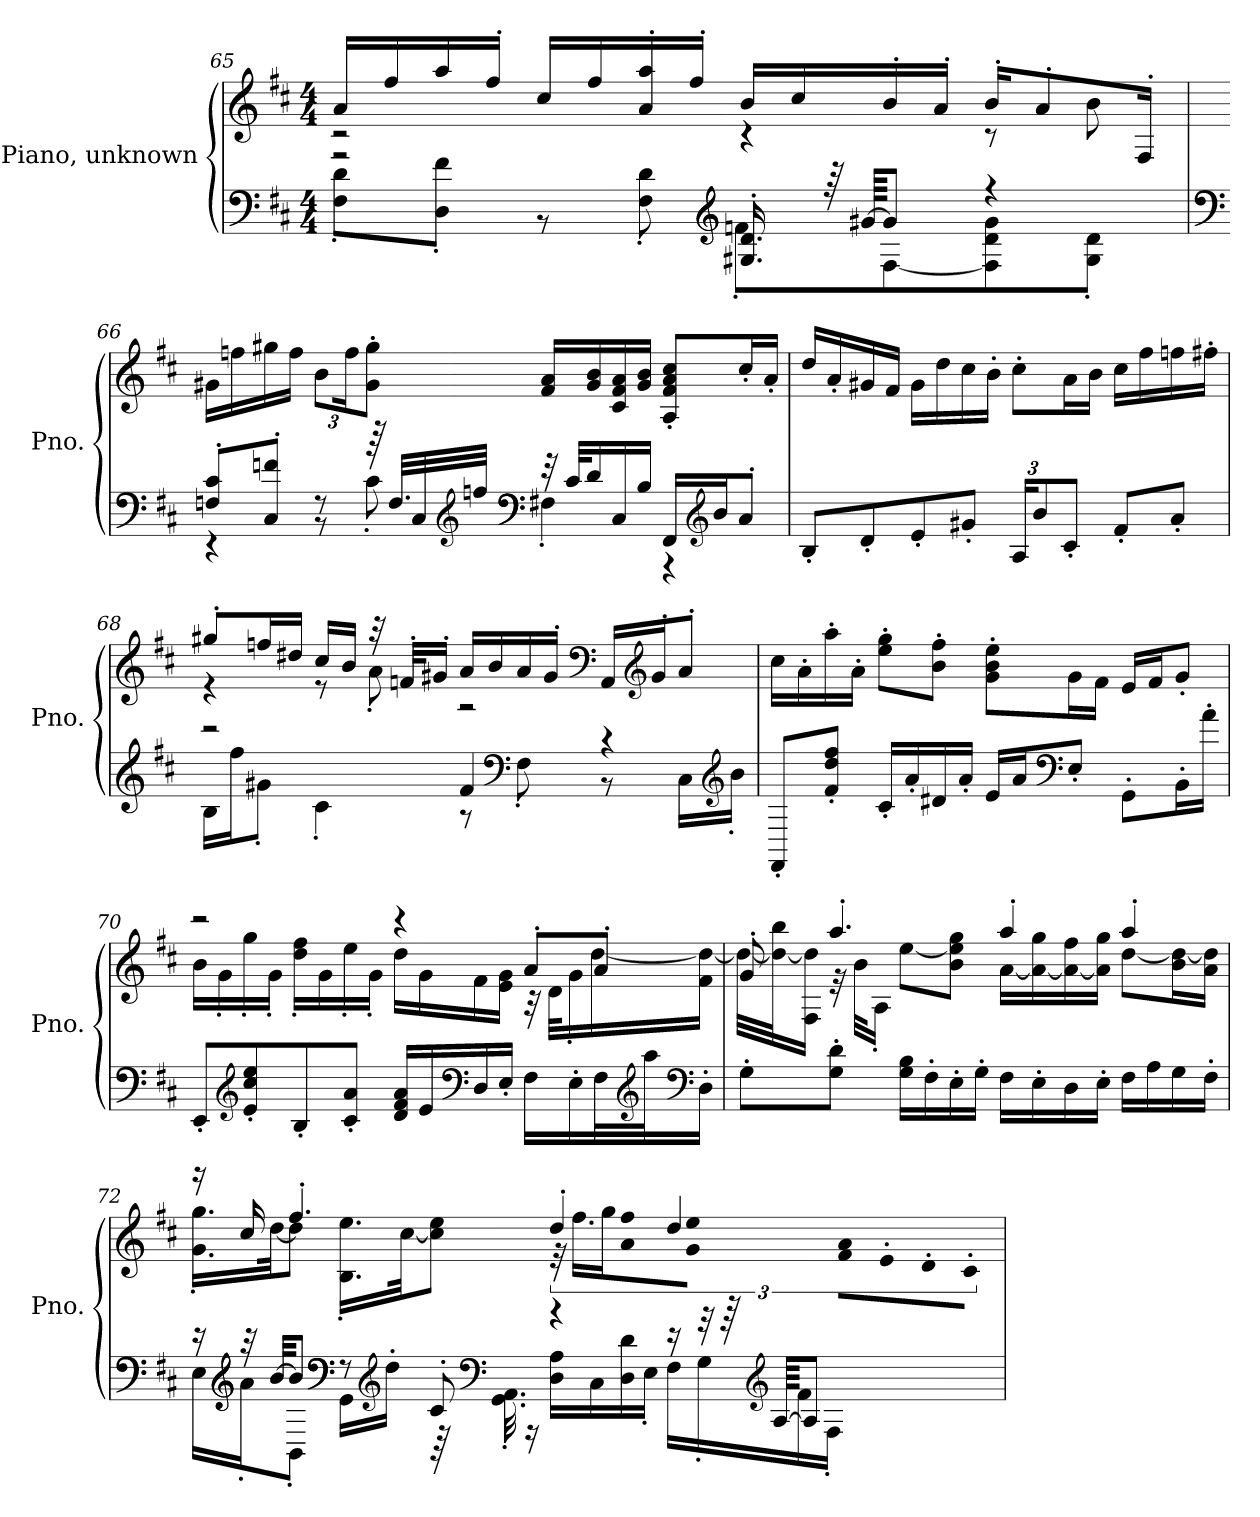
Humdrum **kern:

**kern	**kern
*part1	*part1
*staff2	*staff1
*I"Piano, unknown	*
*I'Pno.	*
!!LO:LB:g=z
*clefF4	*clefG2
*k[f#c#]	*k[f#c#]
*M4/4	*M4/4
=65	=65
*^	*^
2r	8F#\' 8d\'L	16a/LL	2r
.	.	16ff#/	.
.	8D\' 8f#\'J	16aa/	.
.	.	16ff#'/JJ	.
.	8r	16cc#/LL	.
.	.	16ff#/	.
.	8F#\' 8d\'	16a/' 16aa/'	.
.	.	16ff#'/JJ	.
*clefG2	*	*	*
16.G#X/' 16.d/'	8fn'\L	16b/LL	4r
.	.	16cc#/	.
64r	.	.	.
[64g#X/KKKL	.	.	.
8g#/J]	[8F#\	16b'/	.
.	.	16a'/JJ	.
4r	8F#\] 8d\ 8g#\	16b'/KL	8r
.	.	8a'/	.
.	8G#\' 8d\'J	.	8b\
.	.	16F#'/Jk	.
*	*	*v	*v
!!LO:LB:g=z
=66	=66	=66
*clefF4	*	*
8Fn/' 8c#/'L	4r	16g#X\LL
.	.	16ffn\
8C#/' 8fn/'J	.	16gg#X\
.	.	16ff\JJ
*	*	*Xbrackettup
8r	8r	12b\L
.	.	24ff\K
64r	8c#'\	8g#\' 8gg#\'J
32.F/LLL	.	.
32C#/	.	.
*clefG2	*	*
32ffn/JJJ	.	.
*clefF4	*	*
32r	4F#X'\	16f#/ 16a/LL
32c#/KLL	.	.
16d/	.	16g#/ 16b/
16C#/	.	16c#/ 16f#/ 16a/
16B/JJ	.	16g#/ 16b/JJ
16FF#/LL	4r	8A/' 8f#/' 8a/' 8cc#/'L
*clefG2	*	*
16b/J	.	.
8a'/J	.	16cc#'/L
.	.	16a'/JJ
*v	*v	*
!!LO:PB:g=z
=67	=67
8B'/L	16dd/LL
.	16a'/
8d'/	16g#X/
.	16f#/JJ
8e'/	16g#\LL
.	16dd\
8g#X'/J	16cc#\
.	16b'\JJ
*Xbrackettup	*
24A/KL	8cc#'\L
12b/	.
8c#'/J	16a\L
.	16b\JJ
8f#'/L	16cc#\LL
.	16ff#\
8a'/J	16ffn\
.	16ff#X'\JJ
=68	=68
*^	*^
2r	16B\LL	8gg#X'/L	4r
.	16ff#\J	.	.
.	8g#X'\J	16ffn/L	.
.	.	16dd#X/JJ	.
.	4c#'\	16cc#/LL	8r
.	.	16b/JJ	.
.	.	32r	8a'\
.	.	32fn'/KLL	.
.	.	16g#X'/JJ	.
4f#/	8r	16a/LL	2r
.	.	16b/	.
*clefF4	*	*	*
.	8F#'\	16a/	.
.	.	16g#'/JJ	.
*	*	*clefF4	*
4r	8r	16AA/LL	.
*	*	*clefG2	*
.	.	16g#'/J	.
.	16C#\LL	8a'/J	.
*clefG2	*	*	*
.	16b'\JJ	.	.
*v	*v	*	*
*	*v	*v
!!LO:LB:g=z
=69	=69
8FF#'/L	16cc#\LL
.	16a'\
8f#/' 8dd/' 8ff#/'J	16aa'\
.	16a'\JJ
16c#'/LL	8ee\' 8gg\'L
16a'/	.
16d#X/	8b\' 8ff#\'J
16a'/JJ	.
16e/LL	8g\' 8b\' 8ee\'L
16a/J	.
*clefF4	*
8E'/J	16g\L
.	16f#\JJ
8GG'\L	16e/LL
.	16f#/J
16BB'\L	8g'/J
16a'\JJ	.
=70	=70
*	*^
8EE'/L	2r	16b\LL
.	.	16g'\
*clefG2	*	*
8e/' 8cc#/' 8ee/'	.	16gg'\
.	.	16g'\JJ
8B'/	.	16dd\' 16ff#\'LL
.	.	16g\
8c#/' 8a/'J	.	16ee'\
.	.	16g'\JJ
16d/ 16f#/ 16a/LL	4r	16dd\LL
16e/	.	16g\
*clefF4	*	*
16D/	.	16f#\
16E'/JJ	.	16e\ 16g\JJ
16F#\LL	8a'/L	32r
.	.	32d\KLL
16E'\	.	16g'\
32F#\L	8a'/J	[16dd\
*clefG2	*	*
32aa\J	.	.
*clefF4	*	*
16D'\JJ	.	16f#\ 16dd\_JJ
!!LO:LB:g=z	!!
=71	=71	=71
8G'\L	8g'/	32dd\LLL_
.	.	32dd\_ 32bb\J
.	.	16F#\ 16dd\]JJ
8G\' 8d\'J	4.aa'/	32r
.	.	32b\KLL
.	.	16A'\JJ
16G\ 16B\LL	.	[8ee\L
16F#'\	.	.
16E'\	.	8b\ 8ee\] 8gg\J
16G'\JJ	.	.
16F#\LL	4aa'/	[16a\LL
16E'\	.	16a\_ 16gg\
16D\	.	16a\_ 16ff#\
16E'\JJ	.	16a\] 16gg\JJ
16F#\LL	4aa'/	[8dd\L
16A\	.	.
16G\	.	16b\ 16dd\_L
16F#'\JJ	.	16a\ 16dd\]JJ
!!LO:LB:g=z	!!
=72	=72	=72
*^	*	*
16r	16E\LL	16r	16.g\' 16.gg\'LL
*clefG2	*	*	*
32r	16a'\J	16cc#/	.
[32b/KKL	.	.	[32dd\JK
8b/J]	8BB'\J	4.ff#'/	8dd\J]
*clefF4	*	*	*
8r	16GG\LL	.	16.B\' 16.ee\'LL
*clefG2	*	*	*
.	16dd'\JJ	.	.
.	.	.	[32cc#\JK
8c#'/	64r	.	8cc#\] 8ee\J
*clefF4	*	*	*
.	32.GG\' 32.AA\'	.	.
.	16r	.	.
*	*	*	*brackettup
4r	16D\ 16A\LL	4dd'/	48r
.	.	.	24.ff#\LL
.	16C#\	.	.
.	.	.	24gg\
.	16D\ 16d\	.	16a\ 16ff#\
.	16E'\JJ	.	16g\ 16ee\JJ
16r	16F#\LL	4dd/	16f#\ 16a\LL
32r	16G'\	.	16e'\
64r	.	.	.
*clefG2	*	*	*
[64A/KKKL	.	.	.
8A/J]	16f#\	.	16d'\
.	16F#'\JJ	.	16c#'\JJ
*v	*v	*	*
*	*v	*v
=	=
*-	*-
